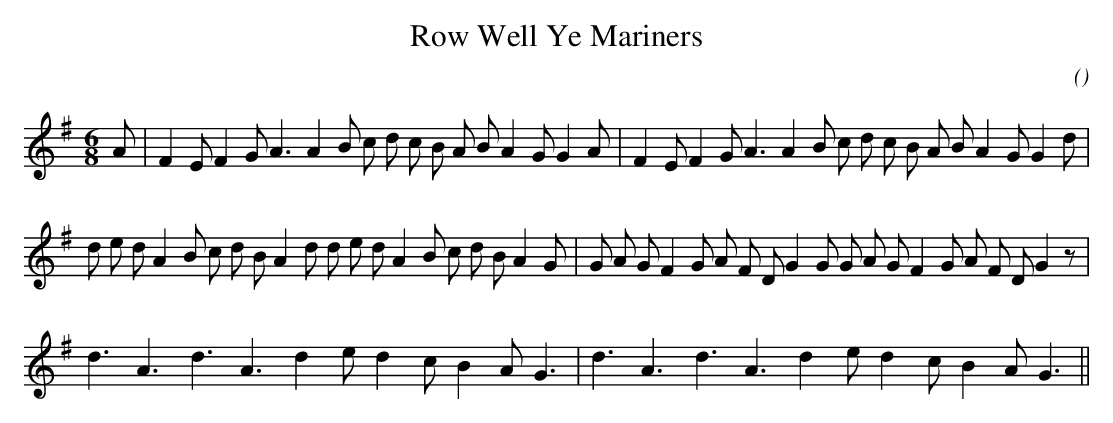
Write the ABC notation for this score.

X:1
T: Row Well Ye Mariners
C:
O:
M:6/8
K:G
K:G
M:6/8
L:1/16
A2 |F4 E2 F4 G2 A6A4 B2 c2 d2 c2 B2 A2 B2 A4 G2 G4 A2 |F4 E2 F4 G2 A6A4 B2 c2 d2 c2 B2 A2 B2 A4 G2 G4 d2 |
d2 e2 d2 A4 B2 c2 d2 B2 A4 d2 d2 e2 d2 A4 B2 c2 d2 B2 A4 G2 |G2 A2 G2 F4 G2 A2 F2 D2 G4 G2 G2 A2 G2 F4 G2 A2 F2 D2 G4 z2 |
d6 A6 d6 A6 d4 e2 d4 c2 B4 A2 G6 |d6 A6 d6 A6 d4 e2 d4 c2 B4 A2 G6 ||
